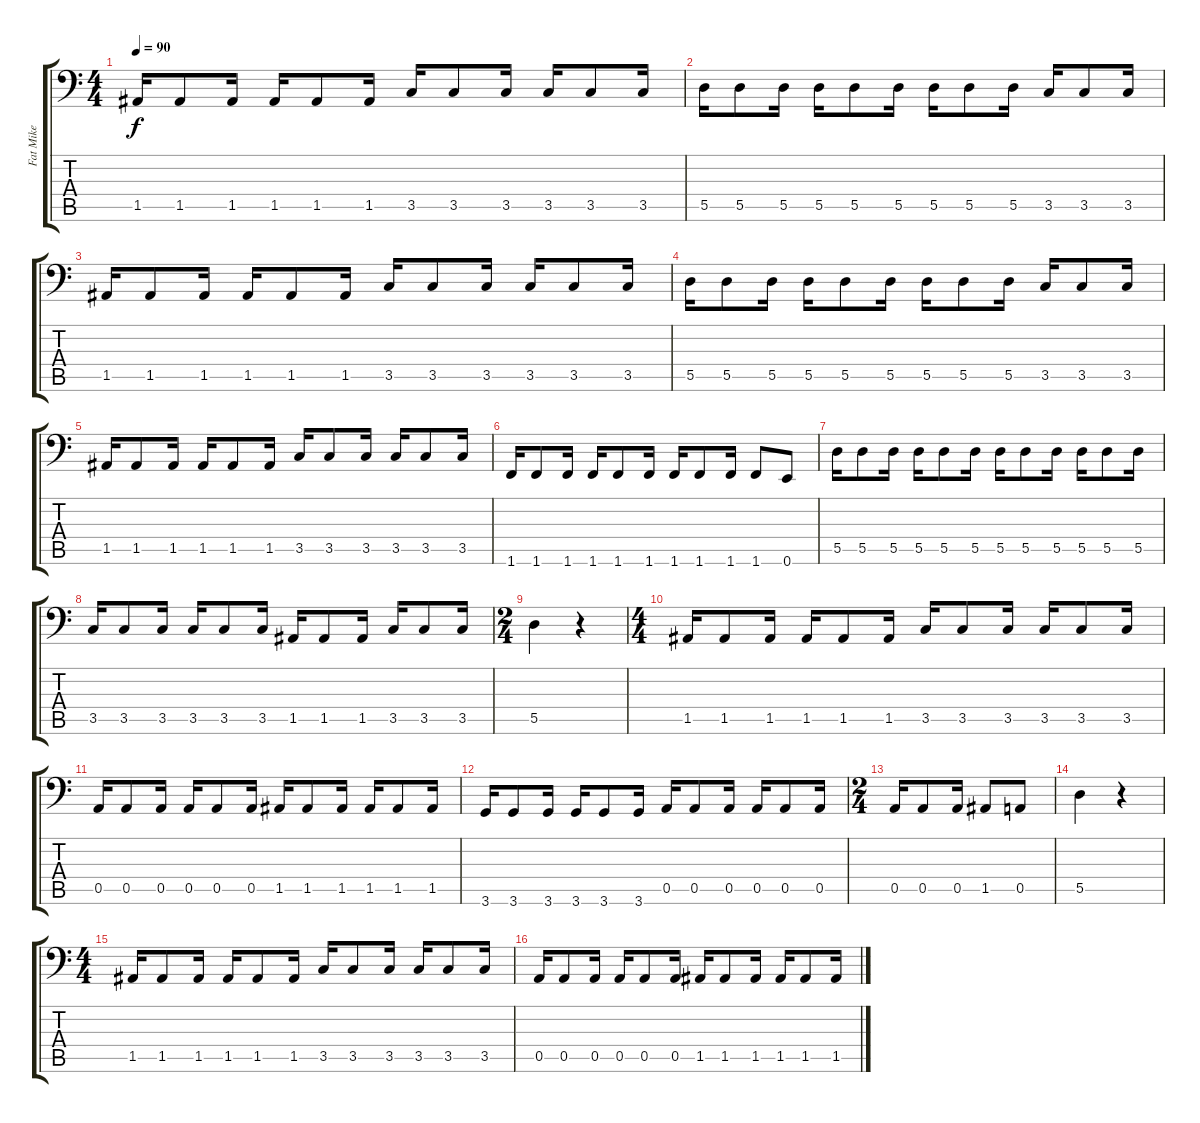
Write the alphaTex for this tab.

\track ("Fat Mike" "Fat Mike") {instrument electricbasspick}
\staff {score tabs}
\tuning (E3 B2 G2 E2 A1 E1) {hide}
\ts (4 4)
\tempo 90
\clef f4
\ks c
1.5.16{dy f instrument electricbasspick} 1.5.8 1.5.16 1.5.16 1.5.8 1.5.16 3.5.16 3.5.8 3.5.16 3.5.16 3.5.8 3.5.16 |
5.5.16 5.5.8 5.5.16 5.5.16 5.5.8 5.5.16 5.5.16 5.5.8 5.5.16 3.5.16 3.5.8 3.5.16 |
1.5.16 1.5.8 1.5.16 1.5.16 1.5.8 1.5.16 3.5.16 3.5.8 3.5.16 3.5.16 3.5.8 3.5.16 |
5.5.16 5.5.8 5.5.16 5.5.16 5.5.8 5.5.16 5.5.16 5.5.8 5.5.16 3.5.16 3.5.8 3.5.16 |
1.5.16 1.5.8 1.5.16 1.5.16 1.5.8 1.5.16 3.5.16 3.5.8 3.5.16 3.5.16 3.5.8 3.5.16 |
1.6.16 1.6.8 1.6.16 1.6.16 1.6.8 1.6.16 1.6.16 1.6.8 1.6.16 1.6.8 0.6.8 |
5.5.16 5.5.8 5.5.16 5.5.16 5.5.8 5.5.16 5.5.16 5.5.8 5.5.16 5.5.16 5.5.8 5.5.16 |
3.5.16 3.5.8 3.5.16 3.5.16 3.5.8 3.5.16 1.5.16 1.5.8 1.5.16 3.5.16 3.5.8 3.5.16 |
\ts (2 4)
5.5.4 r.4 |
\ts (4 4)
1.5.16 1.5.8 1.5.16 1.5.16 1.5.8 1.5.16 3.5.16 3.5.8 3.5.16 3.5.16 3.5.8 3.5.16 |
0.5.16 0.5.8 0.5.16 0.5.16 0.5.8 0.5.16 1.5.16 1.5.8 1.5.16 1.5.16 1.5.8 1.5.16 |
3.6.16 3.6.8 3.6.16 3.6.16 3.6.8 3.6.16 0.5.16 0.5.8 0.5.16 0.5.16 0.5.8 0.5.16 |
\ts (2 4)
0.5.16 0.5.8 0.5.16 1.5.8 0.5.8 |
5.5.4 r.4 |
\ts (4 4)
1.5.16 1.5.8 1.5.16 1.5.16 1.5.8 1.5.16 3.5.16 3.5.8 3.5.16 3.5.16 3.5.8 3.5.16 |
0.5.16 0.5.8 0.5.16 0.5.16 0.5.8 0.5.16 1.5.16 1.5.8 1.5.16 1.5.16 1.5.8 1.5.16
